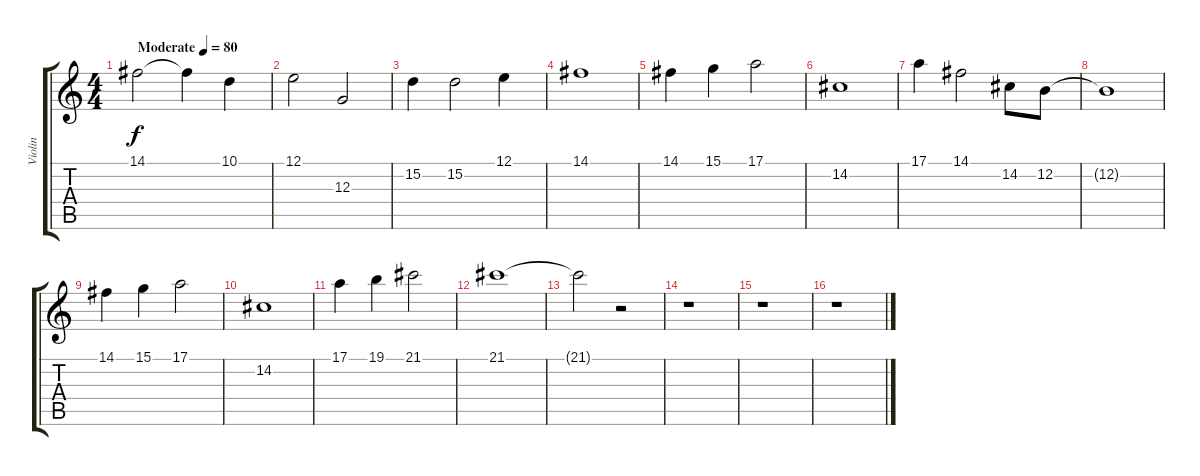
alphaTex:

\track ("Violin" "Violin") {instrument violin}
\staff {score tabs}
\tuning (E4 B3 G3 D3 A2 E2) {hide}
\ts (4 4)
\tempo (80 "Moderate")
\clef g2
\ks c
14.1.2{dy f instrument violin} 14.1{t}.4 10.1.4 |
12.1.2 12.3.2 |
15.2.4 15.2.2 12.1.4 |
14.1.1 |
14.1.4 15.1.4 17.1.2 |
14.2.1 |
17.1.4 14.1.2 14.2.8 12.2.8 |
12.2{t}.1 |
14.1.4 15.1.4 17.1.2 |
14.2.1 |
17.1.4 19.1.4 21.1.2 |
21.1.1 |
21.1{t}.2 r.2 |
r.1 |
r.1 |
r.1
